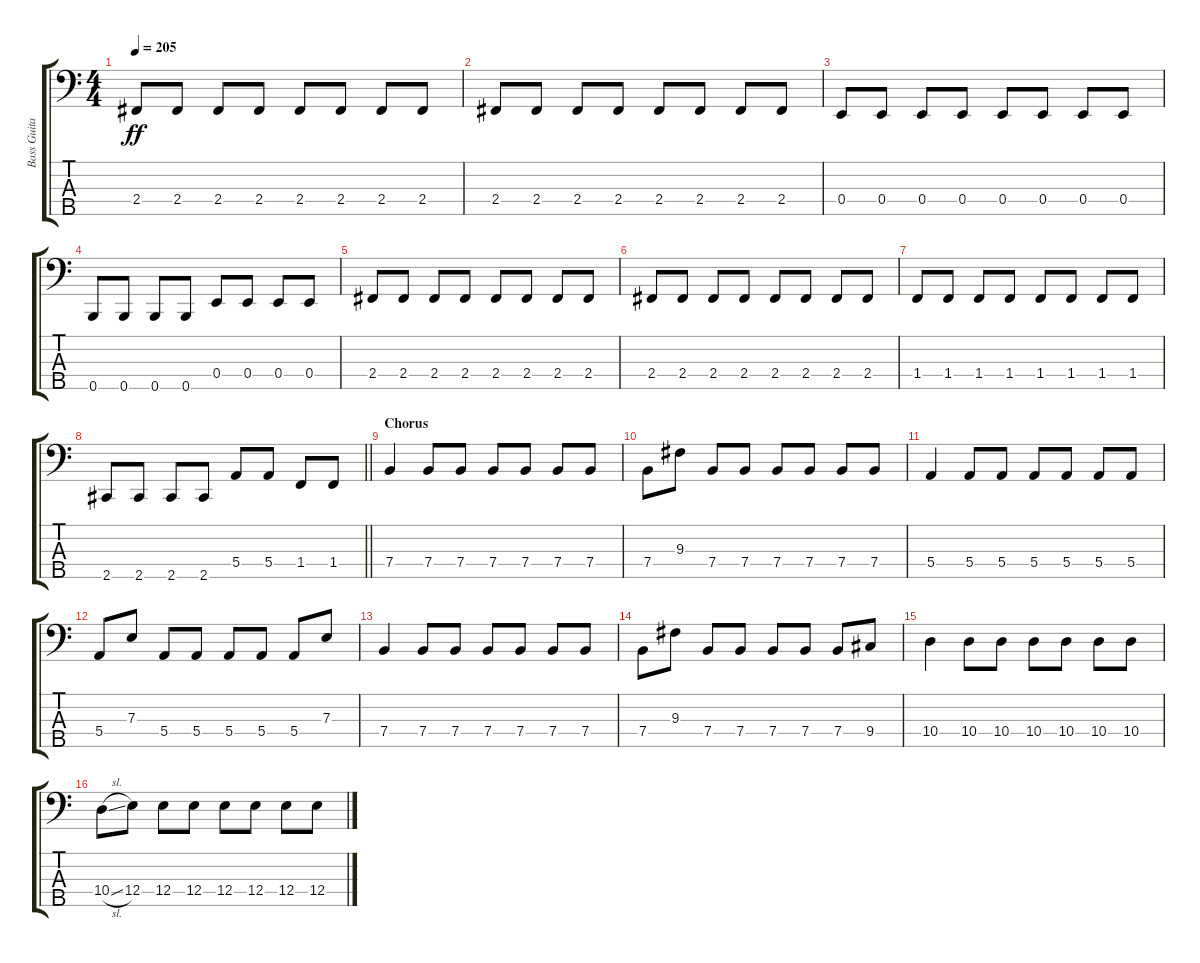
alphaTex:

\track ("Bass Guitar" "Bass Guita") {instrument electricbasspick}
\staff {score tabs}
\tuning (G2 D2 A1 E1 B0) {hide}
\ts (4 4)
\tempo 205
\clef f4
\ks c
2.4.8{dy ff} 2.4.8 2.4.8 2.4.8 2.4.8 2.4.8 2.4.8 2.4.8 |
2.4.8 2.4.8 2.4.8 2.4.8 2.4.8 2.4.8 2.4.8 2.4.8 |
0.4.8 0.4.8 0.4.8 0.4.8 0.4.8 0.4.8 0.4.8 0.4.8 |
0.5.8 0.5.8 0.5.8 0.5.8 0.4.8 0.4.8 0.4.8 0.4.8 |
2.4.8 2.4.8 2.4.8 2.4.8 2.4.8 2.4.8 2.4.8 2.4.8 |
2.4.8 2.4.8 2.4.8 2.4.8 2.4.8 2.4.8 2.4.8 2.4.8 |
1.4.8 1.4.8 1.4.8 1.4.8 1.4.8 1.4.8 1.4.8 1.4.8 |
\barLineRight lightlight
2.5.8 2.5.8 2.5.8 2.5.8 5.4.8 5.4.8 1.4.8 1.4.8 |
\section ("" "Chorus")
7.4.4 7.4.8 7.4.8 7.4.8 7.4.8 7.4.8 7.4.8 |
7.4.8 9.3.8 7.4.8 7.4.8 7.4.8 7.4.8 7.4.8 7.4.8 |
5.4.4 5.4.8 5.4.8 5.4.8 5.4.8 5.4.8 5.4.8 |
5.4.8 7.3.8 5.4.8 5.4.8 5.4.8 5.4.8 5.4.8 7.3.8 |
7.4.4 7.4.8 7.4.8 7.4.8 7.4.8 7.4.8 7.4.8 |
7.4.8 9.3.8 7.4.8 7.4.8 7.4.8 7.4.8 7.4.8 9.4.8 |
10.4.4 10.4.8 10.4.8 10.4.8 10.4.8 10.4.8 10.4.8 |
10.4{sl}.8 12.4.8 12.4.8 12.4.8 12.4.8 12.4.8 12.4.8 12.4.8
